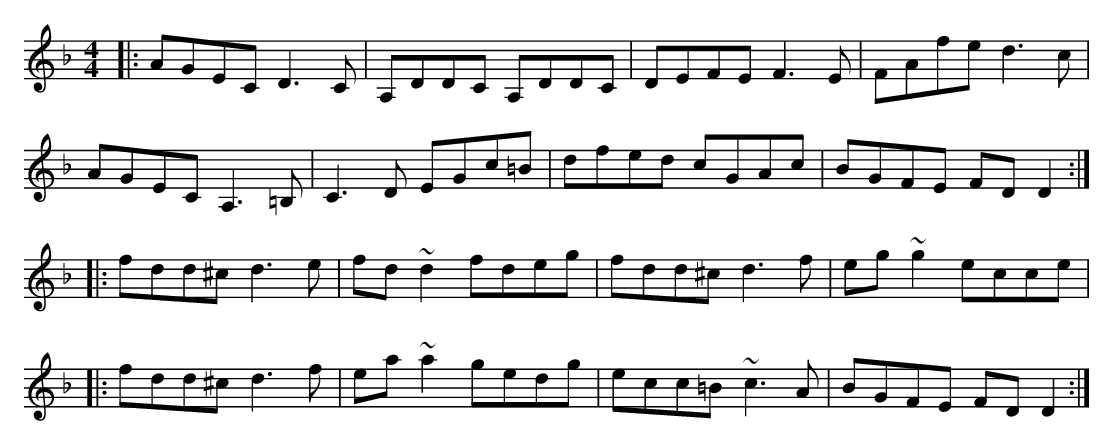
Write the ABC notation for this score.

X:1
M:4/4
K:Dmin
|:AGEC D3C|A,DDC A,DDC|DEFE F3E|FAfe d3c|
AGEC A,3=B,|C3D EGc=B|dfed cGAc|BGFE FD D2:|
|:fdd^cd3e|fd ~d2 fdeg|fdd^cd3f|eg~g2 ecce|
|:fdd^cd3f|ea ~a2 gedg|ecc=B ~c3 A|BGFE FD D2:|
